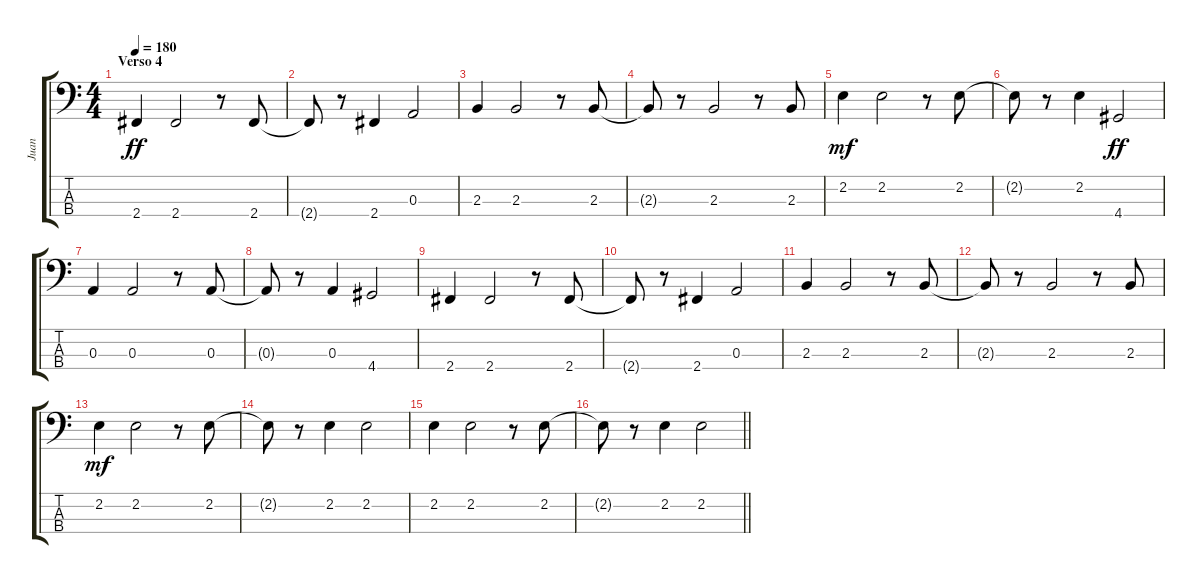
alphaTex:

\track ("Juan" "Juan") {instrument electricbassfinger}
\staff {score tabs}
\tuning (G2 D2 A1 E1) {hide}
\ts (4 4)
\section ("" "Verso 4")
\tempo 180
\clef f4
\ks c
2.4.4{dy ff} 2.4.2 r.8 2.4.8 |
2.4{t}.8 r.8 2.4.4 0.3.2 |
2.3.4 2.3.2 r.8 2.3.8 |
2.3{t}.8 r.8 2.3.2 r.8 2.3.8 |
2.2.4{dy mf} 2.2.2 r.8 2.2.8 |
2.2{t}.8 r.8 2.2.4 4.4.2{dy ff} |
0.3.4 0.3.2 r.8 0.3.8 |
0.3{t}.8 r.8 0.3.4 4.4.2 |
2.4.4 2.4.2 r.8 2.4.8 |
2.4{t}.8 r.8 2.4.4 0.3.2 |
2.3.4 2.3.2 r.8 2.3.8 |
2.3{t}.8 r.8 2.3.2 r.8 2.3.8 |
2.2.4{dy mf} 2.2.2 r.8 2.2.8 |
2.2{t}.8 r.8 2.2.4 2.2.2 |
2.2.4 2.2.2 r.8 2.2.8 |
\barLineRight lightlight
2.2{t}.8 r.8 2.2.4 2.2.2
